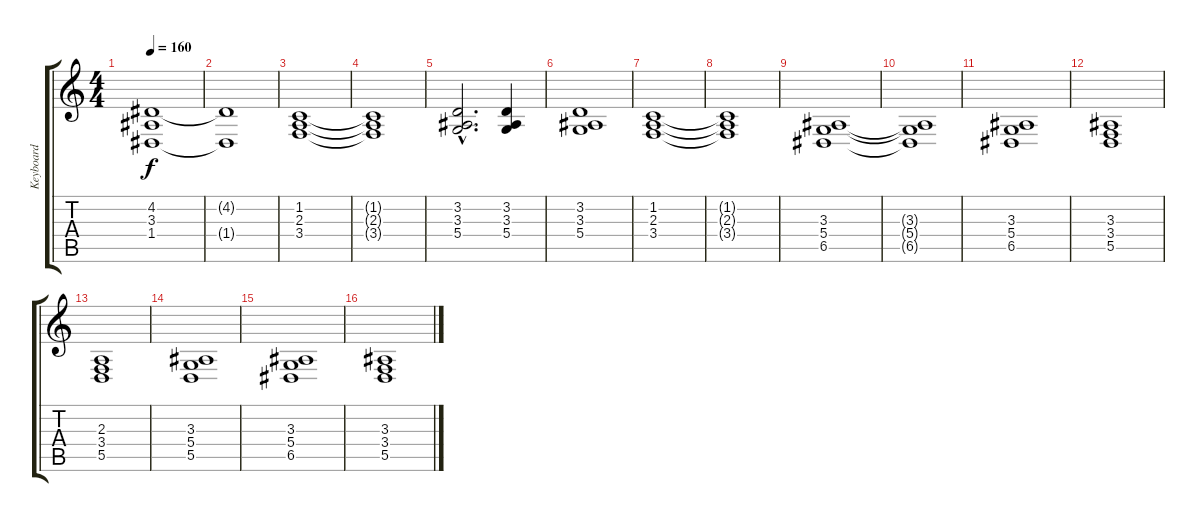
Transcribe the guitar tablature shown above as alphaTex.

\track ("Keyboard" "Keyboard") {instrument harpsichord}
\staff {score tabs}
\tuning (E4 B3 G3 D3 A2 E2) {hide}
\ts (4 4)
\tempo 160
\clef g2
\ks c
(4.2 3.3 1.4).1{dy f} |
(4.2{t} 1.4{t}).1 |
(1.2 2.3 3.4).1 |
(1.2{t} 2.3{t} 3.4{t}).1 |
(3.2{hac} 3.3{hac} 5.4{hac}).2{d} (3.2 3.3 5.4).4 |
(3.2 3.3 5.4).1 |
(1.2 2.3 3.4).1 |
(1.2{t} 2.3{t} 3.4{t}).1 |
(3.3 5.4 6.5).1 |
(3.3{t} 5.4{t} 6.5{t}).1 |
(3.3 5.4 6.5).1 |
(3.3 3.4 5.5).1 |
(2.3 3.4 5.5).1 |
(3.3 5.4 5.5).1 |
(3.3 5.4 6.5).1 |
(3.3 3.4 5.5).1
